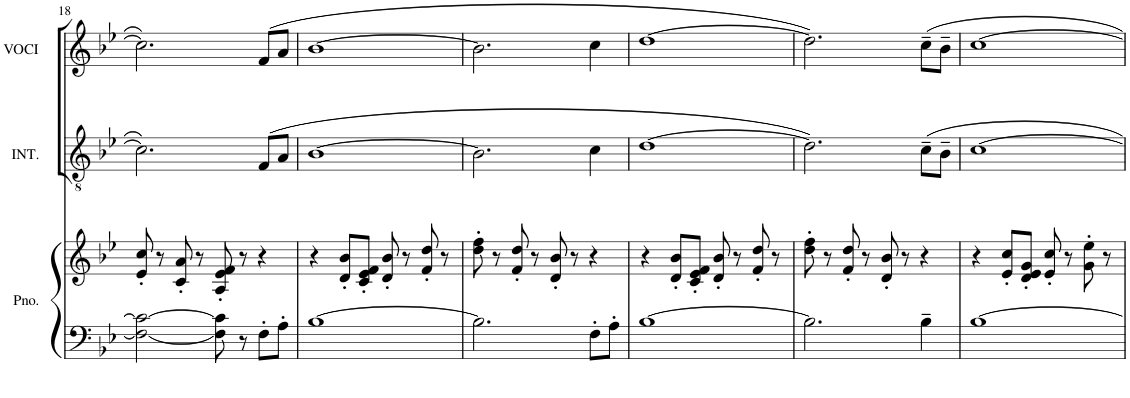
**kern	**kern	**kern	**kern
*part3	*part3	*part2	*part1
*staff4	*staff3	*staff2	*staff1
*I"Piano	*	*I"INTERNE	*I"VOCI
*I'Pno.	*	*I'INT.	*I'VOCI
!!LO:PB:g=z
*clefF4	*clefG2	*clefGv2	*clefG2
*k[b-e-]	*k[b-e-]	*k[b-e-]	*k[b-e-]
*M4/4	*M4/4	*M4/4	*M4/4
*met(c)	*met(c)	*met(c)	*met(c)
=18	=18	=18	=18
2F\_ 2c\_	8e-/' 8cc/'	2.c\]	2.cc\]
.	8r	.	.
.	8c/' 8a/'	.	.
.	8r	.	.
8F\] 8c\]	8A/' 8e-/' 8f/'	.	.
8r	8r	.	.
8F'\L	4r	(8F/L	(8f/L
8A'\J	.	8A/J	8a/J
=19	=19	=19	=19
[1B-	4r	[1B-	[1b-
.	8d/' 8b-/'L	.	.
.	8c/' 8e-/' 8f/'J	.	.
.	8d/' 8b-/'	.	.
.	8r	.	.
.	8f/' 8dd/'	.	.
.	8r	.	.
=20	=20	=20	=20
2.B-\]	8dd\' 8ff\'	2.B-\]	2.b-\]
.	8r	.	.
.	8f/' 8dd/'	.	.
.	8r	.	.
.	8d/' 8b-/'	.	.
.	8r	.	.
8F'\L	4r	4c\	4cc\
8A'\J	.	.	.
=21	=21	=21	=21
[1B-	4r	[1d	[1dd
.	8d/' 8b-/'L	.	.
.	8c/' 8e-/' 8f/'J	.	.
.	8d/' 8b-/'	.	.
.	8r	.	.
.	8f/' 8dd/'	.	.
.	8r	.	.
=22	=22	=22	=22
2.B-\]	8dd\' 8ff\'	2.d\])	2.dd\])
.	8r	.	.
.	8f/' 8dd/'	.	.
.	8r	.	.
.	8d/' 8b-/'	.	.
.	8r	.	.
4B-~\	4r	8c~\L	8cc~\L
.	.	8B-~\J	8b-~\J
=23	=23	=23	=23
[1B-	4r	[1c	[1cc
.	8e-/' 8cc/'L	.	.
.	8d/' 8e-/' 8g/'J	.	.
.	8e-/' 8cc/'	.	.
.	8r	.	.
.	8g\' 8ee-\'	.	.
.	8r	.	.
=	=	=	=
*-	*-	*-	*-
